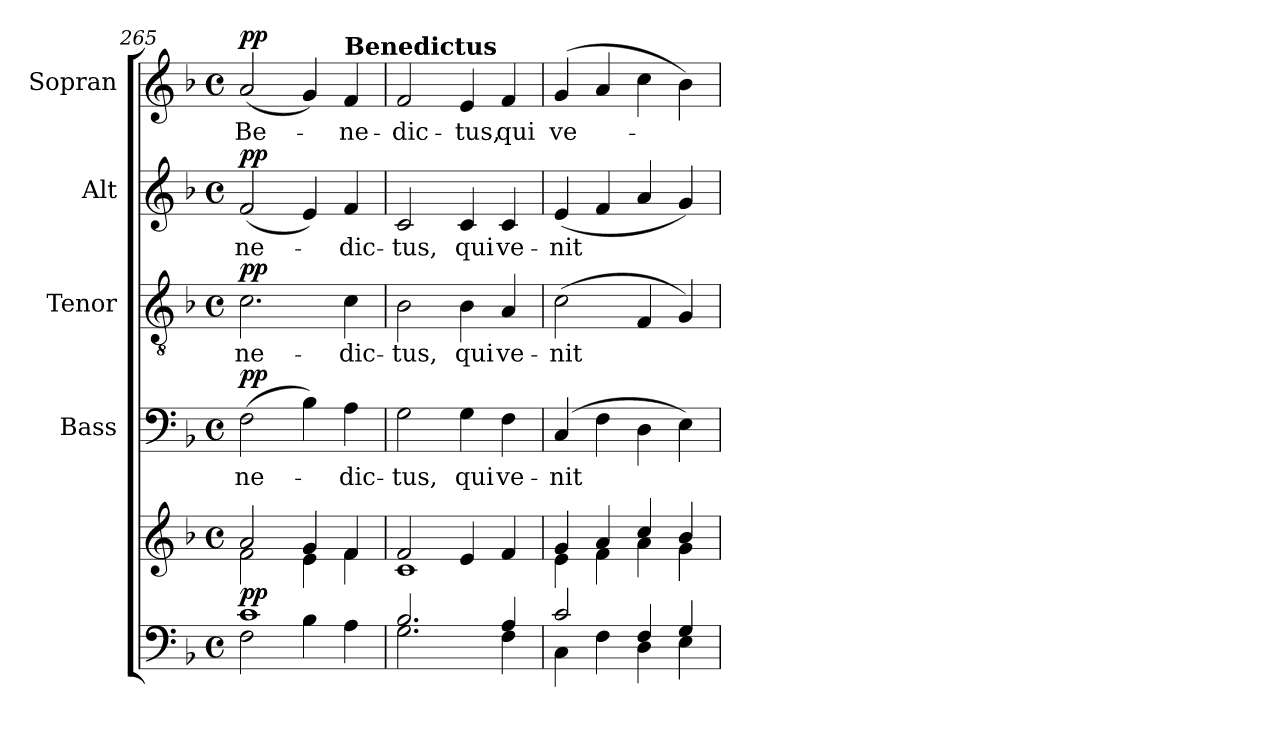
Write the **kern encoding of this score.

**kern	**kern	**dynam	**kern	**text	**dynam	**kern	**text	**dynam	**kern	**text	**dynam	**kern	**text	**dynam
*part5	*part5	*part5	*part4	*part4	*part4	*part3	*part3	*part3	*part2	*part2	*part2	*part1	*part1	*part1
*staff6	*staff5	*staff5/6	*staff4	*staff4	*staff4	*staff3	*staff3	*staff3	*staff2	*staff2	*staff2	*staff1	*staff1	*staff1
*	*	*	*I"Bass	*	*	*I"Tenor	*	*	*I"Alt	*	*	*I"Sopran	*	*
*	*	*	*I'B.	*	*	*I'T.	*	*	*I'A.	*	*	*I'S.	*	*
!!LO:LB:g=z
*clefF4	*clefG2	*	*clefF4	*	*	*clefGv2	*	*	*clefG2	*	*	*clefG2	*	*
*k[b-]	*k[b-]	*	*k[b-]	*	*	*k[b-]	*	*	*k[b-]	*	*	*k[b-]	*	*
*F:	*F:	*	*F:	*	*	*F:	*	*	*F:	*	*	*F:	*	*
*M4/4	*M4/4	*	*M4/4	*	*	*M4/4	*	*	*M4/4	*	*	*M4/4	*	*
*met(c)	*met(c)	*	*met(c)	*	*	*met(c)	*	*	*met(c)	*	*	*met(c)	*	*
=265	=265	=265	=265	=265	=265	=265	=265	=265	=265	=265	=265	=265	=265	=265
*^	*^	*	*	*	*	*	*	*	*	*	*	*	*	*
!	!	!	!	!LO:DY:b	!	!LO:LY:b	!LO:DY:a	!	!LO:LY:b	!LO:DY:a	!	!LO:LY:b	!LO:DY:a	!	!LO:LY:b	!LO:DY:a
1c	2F\	2a/	2f\	pp	(>2F\	-ne-	pp	2.c\	-ne-	pp	(<2f/	-ne-	pp	(<2a/	Be-	pp
.	4B-\	4g/	4e\	.	4B-\)	.	.	.	.	.	4e/)	.	.	4g/)	.	.
!	!	!	!	!	!	!	!	!	!	!	!	!	!	!LO:TX:a:B:t=Benedictus	!	!
!	!	!	!	!	!	!LO:LY:b	!	!	!LO:LY:b	!	!	!LO:LY:b	!	!	!LO:LY:b	!
.	4A\	4f/	4f\	.	4A\	-dic-	.	4c\	-dic-	.	4f/	-dic-	.	4f/	-ne-	.
=266	=266	=266	=266	=266	=266	=266	=266	=266	=266	=266	=266	=266	=266	=266	=266	=266
!	!	!	!	!	!	!LO:LY:b	!	!	!LO:LY:b	!	!	!LO:LY:b	!	!	!LO:LY:b	!
2.B-/	2.G\	2f/	1c	.	2G\	-tus,	.	2B-\	-tus,	.	2c/	-tus,	.	2f/	-dic-	.
!	!	!	!	!	!	!LO:LY:b	!	!	!LO:LY:b	!	!	!LO:LY:b	!	!	!LO:LY:b	!
.	.	4e/	.	.	4G\	qui	.	4B-\	qui	.	4c/	qui	.	4e/	-tus,	.
!	!	!	!	!	!	!LO:LY:b	!	!	!LO:LY:b	!	!	!LO:LY:b	!	!	!LO:LY:b	!
4A/	4F\	4f/	.	.	4F\	ve-	.	4A/	ve-	.	4c/	ve-	.	4f/	qui	.
=267	=267	=267	=267	=267	=267	=267	=267	=267	=267	=267	=267	=267	=267	=267	=267	=267
!	!	!	!	!	!	!LO:LY:b	!	!	!LO:LY:b	!	!	!LO:LY:b	!	!	!LO:LY:b	!
2c/	4C\	4g/	4e\	.	(4C/	-nit	.	(>2c\	-nit	.	(<4e/	-nit	.	(4g/	ve-	.
.	4F\	4a/	4f\	.	4F\	.	.	.	.	.	4f/	.	.	4a/	.	.
4F/	4D\	4cc/	4a\	.	4D\	.	.	4F/	.	.	4a/	.	.	4cc\	.	.
4G/	4E\	4b-/	4g\	.	4E\)	.	.	4G/)	.	.	4g/)	.	.	4b-\)	.	.
*v	*v	*	*	*	*	*	*	*	*	*	*	*	*	*	*	*
*	*v	*v	*	*	*	*	*	*	*	*	*	*	*	*	*
=	=	=	=	=	=	=	=	=	=	=	=	=	=	=
*-	*-	*-	*-	*-	*-	*-	*-	*-	*-	*-	*-	*-	*-	*-
